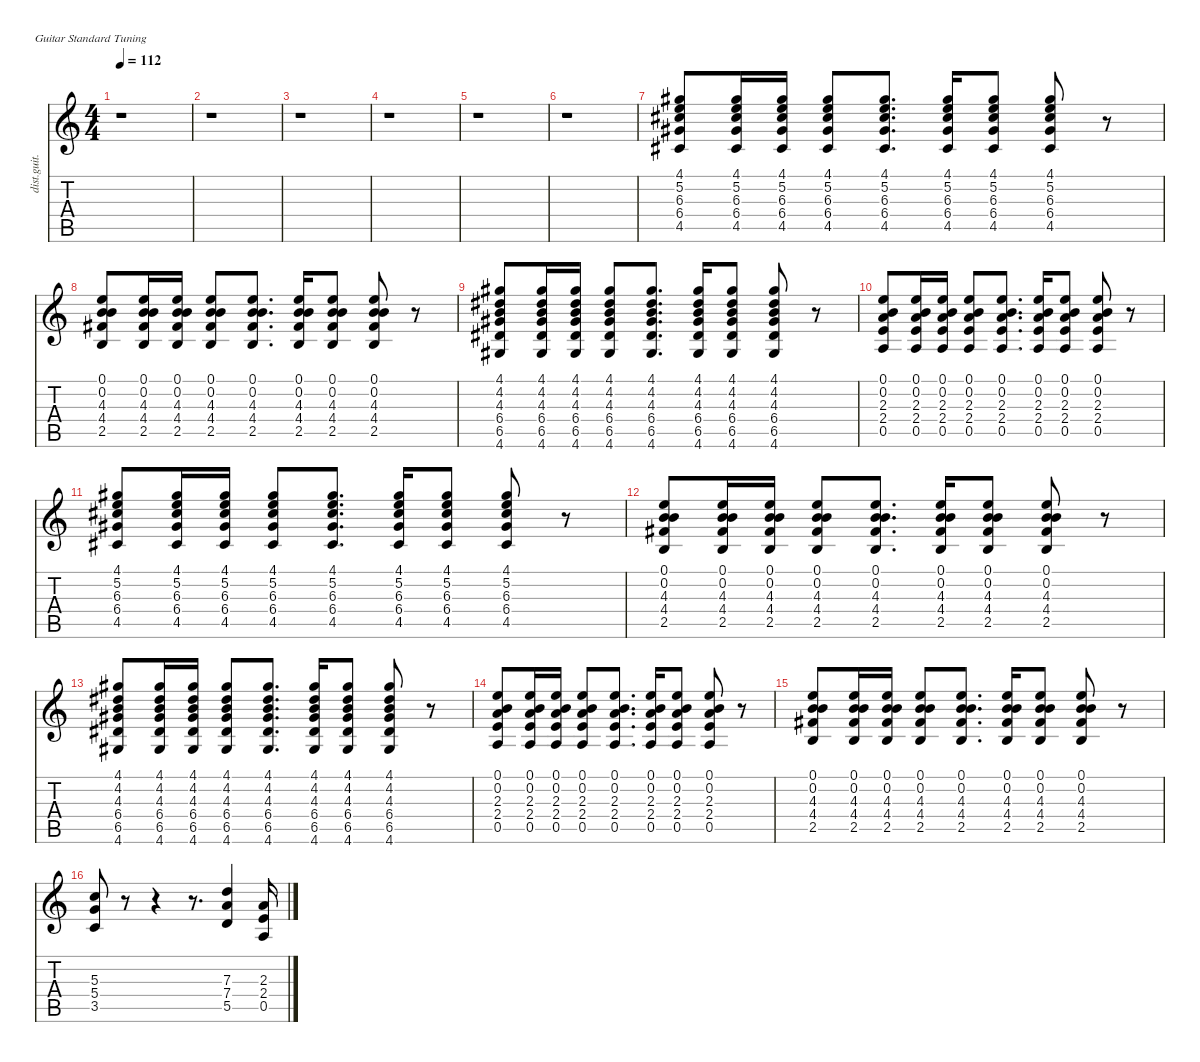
\defaultSystemsLayout 4
\hideDynamics
\bracketExtendMode nobrackets
\otherSystemsTrackNameOrientation horizontal
\track ("John Petrucci2" "dist.guit.") {instrument distortionguitar}
\staff {score tabs}
\tuning (E4 B3 G3 D3 A2 E2)
\ts (4 4)
\tempo 112
\clef g2
\ks c
r.1{dy f beam Down} |
r.1{beam Down} |
r.1{beam Down} |
r.1{beam Down} |
r.1{beam Down} |
r.1{beam Down} |
(4.1{acc #} 5.2 6.3{acc #} 6.4{acc #} 4.5{acc #}).8{instrument acousticguitarsteel beam Up} (4.1{acc #} 5.2 6.3{acc #} 6.4{acc #} 4.5{acc #}).16{beam Up} (4.1{acc #} 5.2 6.3{acc #} 6.4{acc #} 4.5{acc #}).16{beam Up} (4.1{acc #} 5.2 6.3{acc #} 6.4{acc #} 4.5{acc #}).8{beam Up} (4.1{acc #} 5.2 6.3{acc #} 6.4{acc #} 4.5{acc #}).8{d beam Up} (4.1{acc #} 5.2 6.3{acc #} 6.4{acc #} 4.5{acc #}).16{beam Up} (4.1{acc #} 5.2 6.3{acc #} 6.4{acc #} 4.5{acc #}).8{beam Up} (4.1{acc #} 5.2 6.3{acc #} 6.4{acc #} 4.5{acc #}).8{beam Up} r.8{beam Up} |
(0.1 0.2 4.3 4.4{acc #} 2.5).8{beam Up} (0.1 0.2 4.3 4.4{acc #} 2.5).16{beam Up} (0.1 0.2 4.3 4.4{acc #} 2.5).16{beam Up} (0.1 0.2 4.3 4.4{acc #} 2.5).8{beam Up} (0.1 0.2 4.3 4.4{acc #} 2.5).8{d beam Up} (0.1 0.2 4.3 4.4{acc #} 2.5).16{beam Up} (0.1 0.2 4.3 4.4{acc #} 2.5).8{beam Up} (0.1 0.2 4.3 4.4{acc #} 2.5).8{beam Up} r.8{beam Up} |
(4.1{acc #} 4.2{acc #} 4.3 6.4{acc #} 6.5{acc #} 4.6{acc #}).8{beam Up} (4.1{acc #} 4.2{acc #} 4.3 6.4{acc #} 6.5{acc #} 4.6{acc #}).16{beam Up} (4.1{acc #} 4.2{acc #} 4.3 6.4{acc #} 6.5{acc #} 4.6{acc #}).16{beam Up} (4.1{acc #} 4.2{acc #} 4.3 6.4{acc #} 6.5{acc #} 4.6{acc #}).8{beam Up} (4.1{acc #} 4.2{acc #} 4.3 6.4{acc #} 6.5{acc #} 4.6{acc #}).8{d beam Up} (4.1{acc #} 4.2{acc #} 4.3 6.4{acc #} 6.5{acc #} 4.6{acc #}).16{beam Up} (4.1{acc #} 4.2{acc #} 4.3 6.4{acc #} 6.5{acc #} 4.6{acc #}).8{beam Up} (4.1{acc #} 4.2{acc #} 4.3 6.4{acc #} 6.5{acc #} 4.6{acc #}).8{beam Up} r.8{beam Up} |
(0.1 0.2 2.3 2.4 0.5).8{beam Up} (0.1 0.2 2.3 2.4 0.5).16{beam Up} (0.1 0.2 2.3 2.4 0.5).16{beam Up} (0.1 0.2 2.3 2.4 0.5).8{beam Up} (0.1 0.2 2.3 2.4 0.5).8{d beam Up} (0.1 0.2 2.3 2.4 0.5).16{beam Up} (0.1 0.2 2.3 2.4 0.5).8{beam Up} (0.1 0.2 2.3 2.4 0.5).8{beam Up} r.8{beam Up} |
(4.1{acc #} 5.2 6.3{acc #} 6.4{acc #} 4.5{acc #}).8{beam Up} (4.1{acc #} 5.2 6.3{acc #} 6.4{acc #} 4.5{acc #}).16{beam Up} (4.1{acc #} 5.2 6.3{acc #} 6.4{acc #} 4.5{acc #}).16{beam Up} (4.1{acc #} 5.2 6.3{acc #} 6.4{acc #} 4.5{acc #}).8{beam Up} (4.1{acc #} 5.2 6.3{acc #} 6.4{acc #} 4.5{acc #}).8{d beam Up} (4.1{acc #} 5.2 6.3{acc #} 6.4{acc #} 4.5{acc #}).16{beam Up} (4.1{acc #} 5.2 6.3{acc #} 6.4{acc #} 4.5{acc #}).8{beam Up} (4.1{acc #} 5.2 6.3{acc #} 6.4{acc #} 4.5{acc #}).8{beam Up} r.8{beam Up} |
(0.1 0.2 4.3 4.4{acc #} 2.5).8{beam Up} (0.1 0.2 4.3 4.4{acc #} 2.5).16{beam Up} (0.1 0.2 4.3 4.4{acc #} 2.5).16{beam Up} (0.1 0.2 4.3 4.4{acc #} 2.5).8{beam Up} (0.1 0.2 4.3 4.4{acc #} 2.5).8{d beam Up} (0.1 0.2 4.3 4.4{acc #} 2.5).16{beam Up} (0.1 0.2 4.3 4.4{acc #} 2.5).8{beam Up} (0.1 0.2 4.3 4.4{acc #} 2.5).8{beam Up} r.8{beam Up} |
(4.1{acc #} 4.2{acc #} 4.3 6.4{acc #} 6.5{acc #} 4.6{acc #}).8{beam Up} (4.1{acc #} 4.2{acc #} 4.3 6.4{acc #} 6.5{acc #} 4.6{acc #}).16{beam Up} (4.1{acc #} 4.2{acc #} 4.3 6.4{acc #} 6.5{acc #} 4.6{acc #}).16{beam Up} (4.1{acc #} 4.2{acc #} 4.3 6.4{acc #} 6.5{acc #} 4.6{acc #}).8{beam Up} (4.1{acc #} 4.2{acc #} 4.3 6.4{acc #} 6.5{acc #} 4.6{acc #}).8{d beam Up} (4.1{acc #} 4.2{acc #} 4.3 6.4{acc #} 6.5{acc #} 4.6{acc #}).16{beam Up} (4.1{acc #} 4.2{acc #} 4.3 6.4{acc #} 6.5{acc #} 4.6{acc #}).8{beam Up} (4.1{acc #} 4.2{acc #} 4.3 6.4{acc #} 6.5{acc #} 4.6{acc #}).8{beam Up} r.8{beam Up} |
(0.1 0.2 2.3 2.4 0.5).8{beam Up} (0.1 0.2 2.3 2.4 0.5).16{beam Up} (0.1 0.2 2.3 2.4 0.5).16{beam Up} (0.1 0.2 2.3 2.4 0.5).8{beam Up} (0.1 0.2 2.3 2.4 0.5).8{d beam Up} (0.1 0.2 2.3 2.4 0.5).16{beam Up} (0.1 0.2 2.3 2.4 0.5).8{beam Up} (0.1 0.2 2.3 2.4 0.5).8{beam Up} r.8{beam Up} |
(0.1 0.2 4.3 4.4{acc #} 2.5).8{beam Up} (0.1 0.2 4.3 4.4{acc #} 2.5).16{beam Up} (0.1 0.2 4.3 4.4{acc #} 2.5).16{beam Up} (0.1 0.2 4.3 4.4{acc #} 2.5).8{beam Up} (0.1 0.2 4.3 4.4{acc #} 2.5).8{d beam Up} (0.1 0.2 4.3 4.4{acc #} 2.5).16{beam Up} (0.1 0.2 4.3 4.4{acc #} 2.5).8{beam Up} (0.1 0.2 4.3 4.4{acc #} 2.5).8{beam Up} r.8{beam Up} |
(5.3 5.4 3.5).8{instrument distortionguitar beam Up} r.8{beam Up} r.4{beam Up} r.8{d beam Up} (7.3 7.4 5.5).4{beam Up} (2.3 2.4 0.5).16{beam Up}
